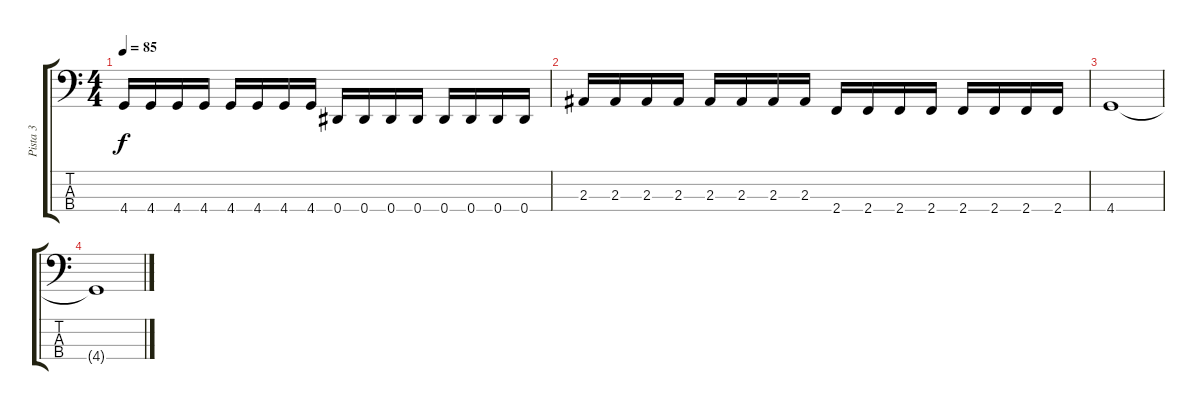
\track ("Pista 3" "Pista 3") {instrument electricbasspick}
\staff {score tabs}
\tuning (Gb2 Db2 Ab1 Eb1) {hide}
\ts (4 4)
\tempo 85
\clef f4
\ks c
4.4.16{dy f} 4.4.16 4.4.16 4.4.16 4.4.16 4.4.16 4.4.16 4.4.16 0.4.16 0.4.16 0.4.16 0.4.16 0.4.16 0.4.16 0.4.16 0.4.16 |
2.3.16 2.3.16 2.3.16 2.3.16 2.3.16 2.3.16 2.3.16 2.3.16 2.4.16 2.4.16 2.4.16 2.4.16 2.4.16 2.4.16 2.4.16 2.4.16 |
4.4.1{volume 0} |
4.4{t}.1
